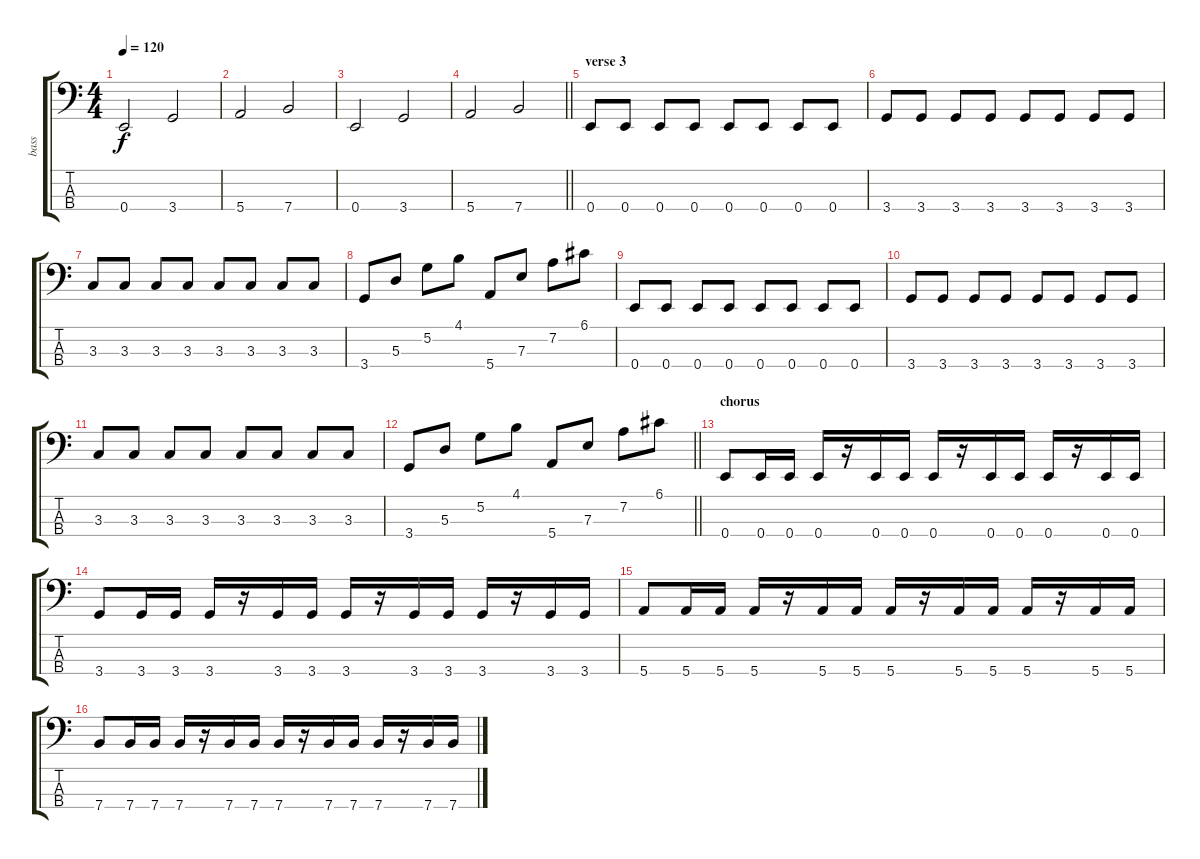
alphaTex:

\track ("bass" "bass") {instrument electricbasspick}
\staff {score tabs}
\tuning (G2 D2 A1 E1) {hide}
\ts (4 4)
\tempo 120
\clef f4
\ks c
0.4.2{dy f} 3.4.2 |
5.4.2 7.4.2 |
0.4.2 3.4.2 |
\barLineRight lightlight
5.4.2 7.4.2 |
\section ("" "verse 3")
0.4.8 0.4.8 0.4.8 0.4.8 0.4.8 0.4.8 0.4.8 0.4.8 |
3.4.8 3.4.8 3.4.8 3.4.8 3.4.8 3.4.8 3.4.8 3.4.8 |
3.3.8 3.3.8 3.3.8 3.3.8 3.3.8 3.3.8 3.3.8 3.3.8 |
3.4.8 5.3.8 5.2.8 4.1.8 5.4.8 7.3.8 7.2.8 6.1.8 |
0.4.8 0.4.8 0.4.8 0.4.8 0.4.8 0.4.8 0.4.8 0.4.8 |
3.4.8 3.4.8 3.4.8 3.4.8 3.4.8 3.4.8 3.4.8 3.4.8 |
3.3.8 3.3.8 3.3.8 3.3.8 3.3.8 3.3.8 3.3.8 3.3.8 |
\barLineRight lightlight
3.4.8 5.3.8 5.2.8 4.1.8 5.4.8 7.3.8 7.2.8 6.1.8 |
\section ("" "chorus")
0.4.8 0.4.16 0.4.16 0.4.16 r.16 0.4.16 0.4.16 0.4.16 r.16 0.4.16 0.4.16 0.4.16 r.16 0.4.16 0.4.16 |
3.4.8 3.4.16 3.4.16 3.4.16 r.16 3.4.16 3.4.16 3.4.16 r.16 3.4.16 3.4.16 3.4.16 r.16 3.4.16 3.4.16 |
5.4.8 5.4.16 5.4.16 5.4.16 r.16 5.4.16 5.4.16 5.4.16 r.16 5.4.16 5.4.16 5.4.16 r.16 5.4.16 5.4.16 |
7.4.8 7.4.16 7.4.16 7.4.16 r.16 7.4.16 7.4.16 7.4.16 r.16 7.4.16 7.4.16 7.4.16 r.16 7.4.16 7.4.16
